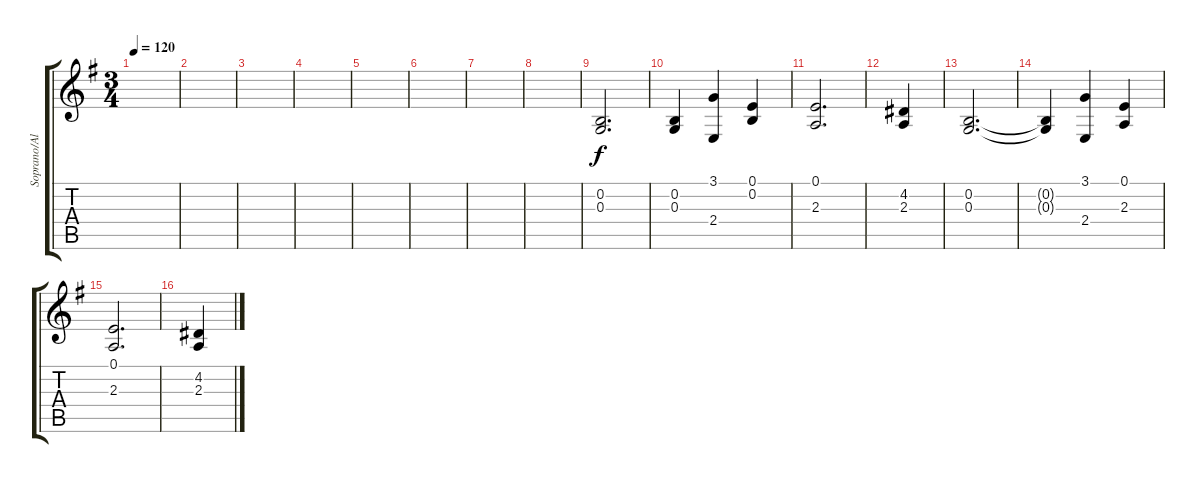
\track ("Soprano/Alto" "Soprano/Al") {instrument synthvoice}
\staff {score tabs}
\tuning (E4 B3 G3 D3 A2 E2) {hide}
\ts (3 4)
\tempo 120
\clef g2
\ks g
|
|
|
|
|
|
|
|
(0.2 0.3).2{d} |
(0.2 0.3).4 (3.1 2.4).4 (0.1 0.2).4 |
(0.1 2.3).2{d} |
(4.2 2.3).4 |
(0.2 0.3).2{d} |
(0.2{t} 0.3{t}).4 (3.1 2.4).4 (0.1 2.3).4 |
(0.1 2.3).2{d} |
(4.2 2.3).4
